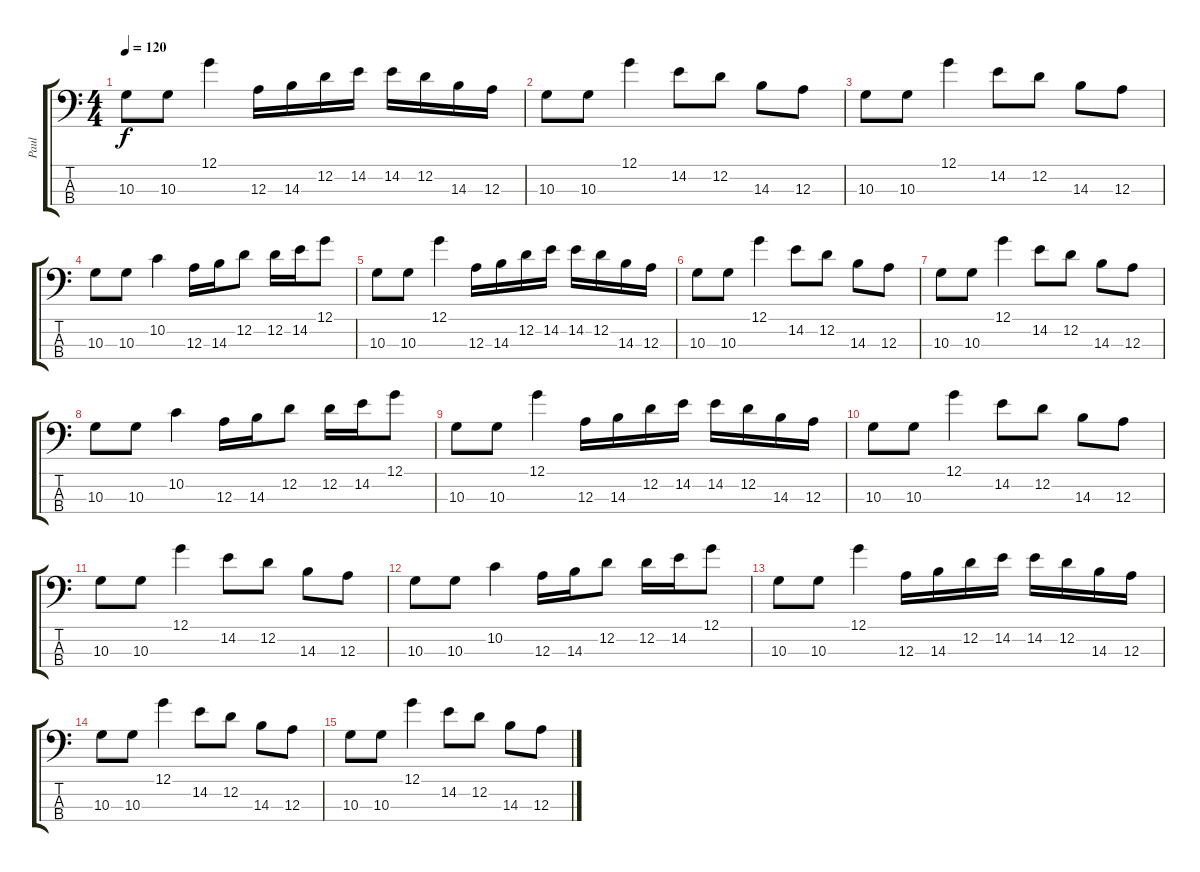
\track ("Paul" "Paul") {instrument fretlessbass}
\staff {score tabs}
\tuning (G2 D2 A1 E1) {hide}
\ts (4 4)
\tempo 120
\clef f4
\ks c
10.3.8{dy f} 10.3.8 12.1.4 12.3.16 14.3.16 12.2.16 14.2.16 14.2.16 12.2.16 14.3.16 12.3.16 |
10.3.8 10.3.8 12.1.4 14.2.8 12.2.8 14.3.8 12.3.8 |
10.3.8 10.3.8 12.1.4 14.2.8 12.2.8 14.3.8 12.3.8 |
10.3.8{volume 16} 10.3.8 10.2.4 12.3.16 14.3.16 12.2.8 12.2.16 14.2.16 12.1.8 |
10.3.8{volume 15} 10.3.8 12.1.4 12.3.16 14.3.16 12.2.16 14.2.16 14.2.16 12.2.16 14.3.16 12.3.16 |
10.3.8{volume 14} 10.3.8 12.1.4 14.2.8 12.2.8 14.3.8 12.3.8 |
10.3.8{volume 13} 10.3.8 12.1.4 14.2.8 12.2.8 14.3.8 12.3.8 |
10.3.8{volume 12} 10.3.8 10.2.4 12.3.16 14.3.16 12.2.8 12.2.16 14.2.16 12.1.8 |
10.3.8{volume 11} 10.3.8 12.1.4 12.3.16 14.3.16 12.2.16 14.2.16 14.2.16 12.2.16 14.3.16 12.3.16 |
10.3.8{volume 10} 10.3.8 12.1.4 14.2.8 12.2.8 14.3.8 12.3.8 |
10.3.8{volume 9} 10.3.8 12.1.4 14.2.8 12.2.8 14.3.8 12.3.8 |
10.3.8{volume 8} 10.3.8 10.2.4 12.3.16 14.3.16 12.2.8 12.2.16 14.2.16 12.1.8 |
10.3.8{volume 7} 10.3.8 12.1.4 12.3.16 14.3.16 12.2.16 14.2.16 14.2.16 12.2.16 14.3.16 12.3.16 |
10.3.8{volume 6} 10.3.8 12.1.4 14.2.8 12.2.8 14.3.8 12.3.8 |
10.3.8{volume 5} 10.3.8 12.1.4 14.2.8 12.2.8 14.3.8 12.3.8
